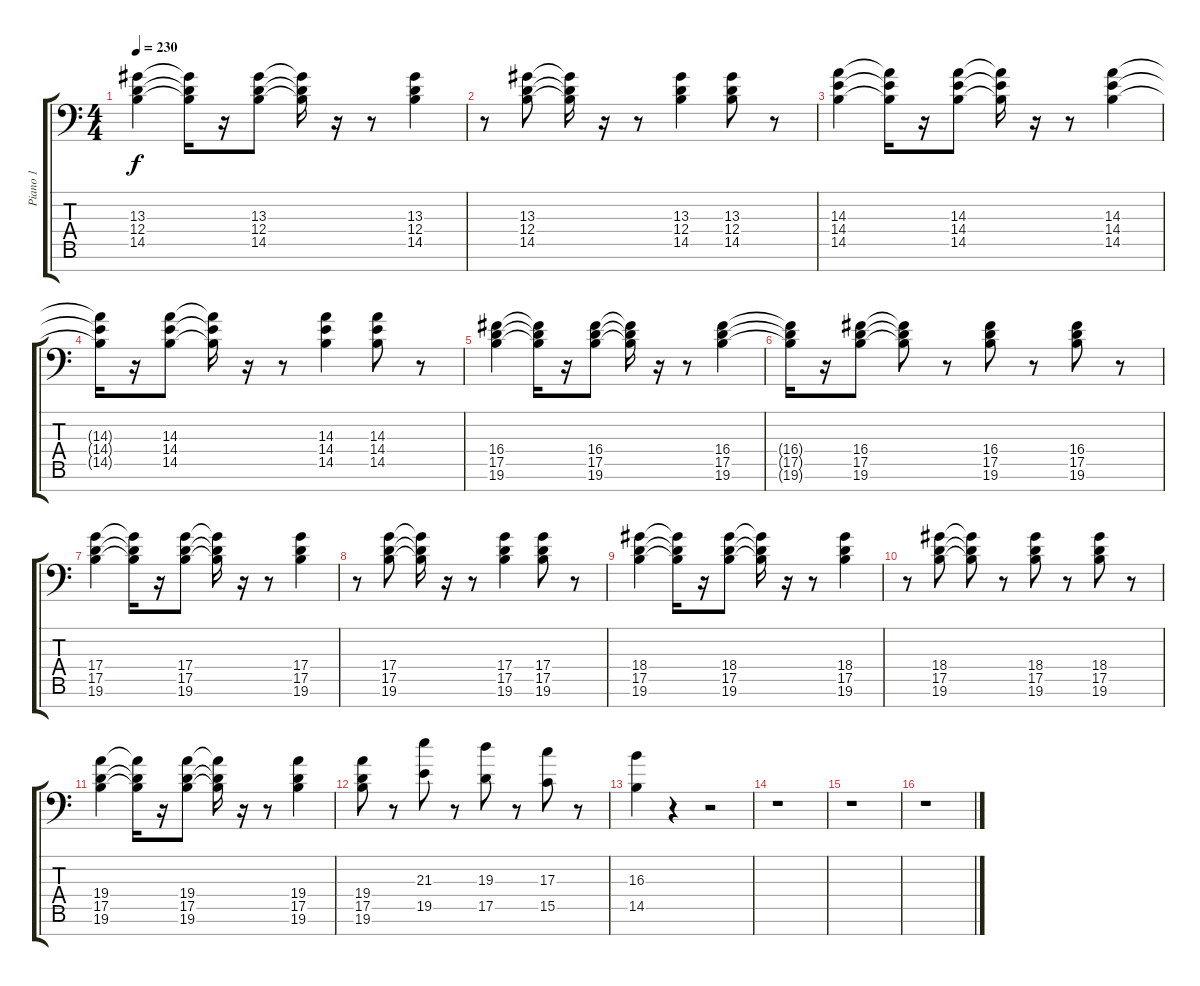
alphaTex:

\track ("Piano 1" "Piano 1") {instrument electricpiano1}
\staff {score tabs}
\tuning (E5 B3 G3 D3 A2 E2 C-1) {hide}
\ts (4 4)
\tempo 230
\clef f4
\ks c
(13.3 12.4 14.5).4{dy f} (13.3{t} 12.4{t} 14.5{t}).16 r.16 (13.3 12.4 14.5).8 (13.3{t} 12.4{t} 14.5{t}).16 r.16 r.8 (13.3 12.4 14.5).4 |
r.8{volume 11 balance 16} (13.3 12.4 14.5).8 (13.3{t} 12.4{t} 14.5{t}).16 r.16 r.8 (13.3 12.4 14.5).4 (13.3 12.4 14.5).8 r.8 |
(14.3 14.4 14.5).4 (14.3{t} 14.4{t} 14.5{t}).16 r.16 (14.3 14.4 14.5).8 (14.3{t} 14.4{t} 14.5{t}).16 r.16 r.8 (14.3 14.4 14.5).4 |
(14.3{t} 14.4{t} 14.5{t}).16 r.16 (14.3 14.4 14.5).8 (14.3{t} 14.4{t} 14.5{t}).16 r.16 r.8 (14.3 14.4 14.5).4 (14.3 14.4 14.5).8 r.8 |
(16.4 17.5 19.6).4 (16.4{t} 17.5{t} 19.6{t}).16 r.16 (16.4 17.5 19.6).8 (16.4{t} 17.5{t} 19.6{t}).16 r.16 r.8 (16.4 17.5 19.6).4 |
(16.4{t} 17.5{t} 19.6{t}).16 r.16 (16.4 17.5 19.6).8 (16.4{t} 17.5{t} 19.6{t}).8 r.8 (16.4 17.5 19.6).8 r.8 (16.4 17.5 19.6).8 r.8 |
(17.4 17.5 19.6).4 (17.4{t} 17.5{t} 19.6{t}).16 r.16 (17.4 17.5 19.6).8 (17.4{t} 17.5{t} 19.6{t}).16 r.16 r.8 (17.4 17.5 19.6).4 |
r.8 (17.4 17.5 19.6).8 (17.4{t} 17.5{t} 19.6{t}).16 r.16 r.8 (17.4 17.5 19.6).4 (17.4 17.5 19.6).8 r.8 |
(18.4 17.5 19.6).4 (18.4{t} 17.5{t} 19.6{t}).16 r.16 (18.4 17.5 19.6).8 (18.4{t} 17.5{t} 19.6{t}).16 r.16 r.8 (18.4 17.5 19.6).4 |
r.8 (18.4 17.5 19.6).8 (18.4{t} 17.5{t} 19.6{t}).8 r.8 (18.4 17.5 19.6).8 r.8 (18.4 17.5 19.6).8 r.8 |
(19.4 17.5 19.6).4 (19.4{t} 17.5{t} 19.6{t}).16 r.16 (19.4 17.5 19.6).8 (19.4{t} 17.5{t} 19.6{t}).16 r.16 r.8 (19.4 17.5 19.6).4 |
(19.4 17.5 19.6).8 r.8 (21.3 19.5).8 r.8 (19.3 17.5).8 r.8 (17.3 15.5).8 r.8 |
(16.3 14.5).4 r.4 r.2 |
r.1 |
r.1 |
r.1
